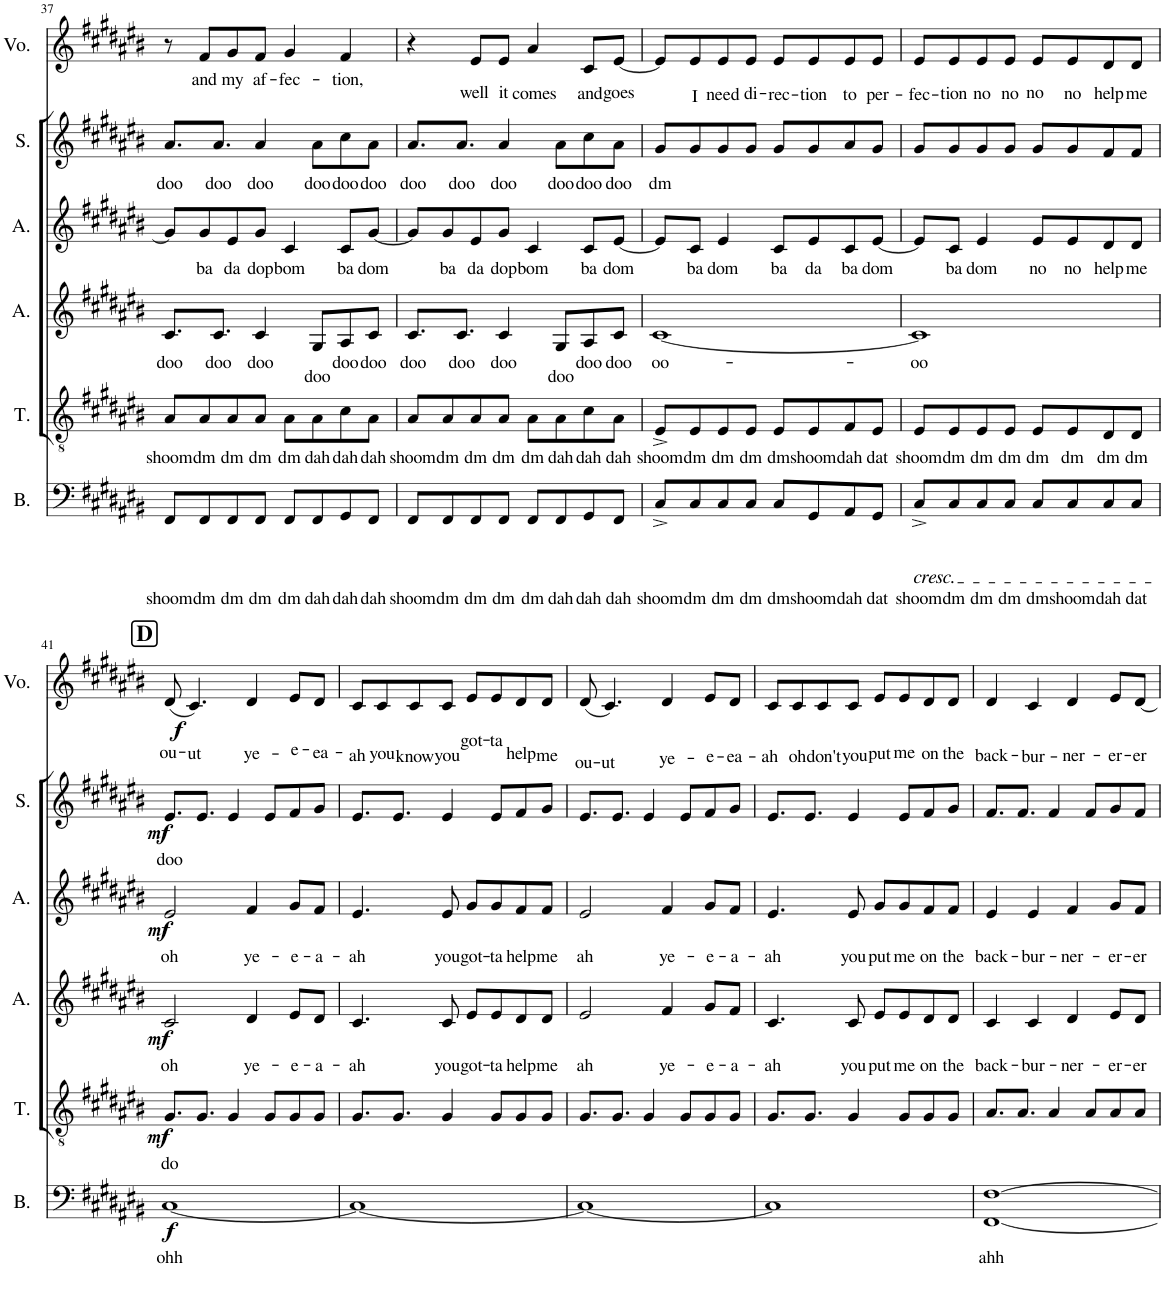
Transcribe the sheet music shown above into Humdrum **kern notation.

**kern	**text	**dynam	**kern	**text	**dynam	**kern	**text	**dynam	**kern	**text	**dynam	**kern	**text	**dynam	**kern	**text	**dynam
*part6	*part6	*part6	*part5	*part5	*part5	*part4	*part4	*part4	*part3	*part3	*part3	*part2	*part2	*part2	*part1	*part1	*part1
*staff6	*staff6	*staff6	*staff5	*staff5	*staff5	*staff4	*staff4	*staff4	*staff3	*staff3	*staff3	*staff2	*staff2	*staff2	*staff1	*staff1	*staff1
*I"Bass	*	*	*I"Tenor	*	*	*I"Alto	*	*	*I"Alto	*	*	*I"Soprano	*	*	*I"Voice	*	*
*I'B.	*	*	*I'T.	*	*	*I'A.	*	*	*I'A.	*	*	*I'S.	*	*	*I'Vo.	*	*
!!LO:PB:g=z
*clefF4	*	*	*clefGv2	*	*	*clefG2	*	*	*clefG2	*	*	*clefG2	*	*	*clefG2	*	*
*	*	*	*	*	*	*	*	*	*	*	*	*	*	*	*Trd7c12	*	*
*k[f#c#g#d#a#e#b#]	*	*	*k[f#c#g#d#a#e#b#]	*	*	*k[f#c#g#d#a#e#b#]	*	*	*k[f#c#g#d#a#e#b#]	*	*	*k[f#c#g#d#a#e#b#]	*	*	*k[f#c#g#d#a#e#b#]	*	*
*M4/4	*	*	*M4/4	*	*	*M4/4	*	*	*M4/4	*	*	*M4/4	*	*	*M4/4	*	*
*met(c)	*	*	*met(c)	*	*	*met(c)	*	*	*met(c)	*	*	*met(c)	*	*	*met(c)	*	*
=37	=37	=37	=37	=37	=37	=37	=37	=37	=37	=37	=37	=37	=37	=37	=37	=37	=37
!	!LO:LY:b	!	!	!LO:LY:b	!	!	!LO:LY:b	!	!	!	!	!	!LO:LY:b	!	!	!	!
8FF#/L	shoom	.	8A#/L	shoom	.	8.c#/L	doo	.	8g#/L]	.	.	8.a#/L	doo	.	8r	.	.
!	!LO:LY:b	!	!	!LO:LY:b	!	!	!	!	!	!LO:LY:b	!	!	!	!	!	!LO:LY:b	!
8FF#/	dm	.	8A#/	dm	.	.	.	.	8g#/	ba	.	.	.	.	8f#/L	and	.
!	!	!	!	!	!	!	!LO:LY:b	!	!	!	!	!	!LO:LY:b	!	!	!	!
.	.	.	.	.	.	8.c#/J	doo	.	.	.	.	8.a#/J	doo	.	.	.	.
!	!LO:LY:b	!	!	!LO:LY:b	!	!	!	!	!	!LO:LY:b	!	!	!	!	!	!LO:LY:b	!
8FF#/	dm	.	8A#/	dm	.	.	.	.	8e#/	da	.	.	.	.	8g#/	my	.
!	!LO:LY:b	!	!	!LO:LY:b	!	!	!LO:LY:b	!	!	!LO:LY:b	!	!	!LO:LY:b	!	!	!LO:LY:b	!
8FF#/J	dm	.	8A#/J	dm	.	4c#/	doo	.	8g#/J	dop	.	4a#/	doo	.	8f#/J	af-	.
!	!LO:LY:b	!	!	!LO:LY:b	!	!	!	!	!	!LO:LY:b	!	!	!	!	!	!LO:LY:b	!
8FF#/L	dm	.	8A#\L	dm	.	.	.	.	4c#/	bom	.	.	.	.	4g#/	-fec-	.
!	!LO:LY:b	!	!	!LO:LY:b	!	!	!LO:LY:b	!	!	!	!	!	!LO:LY:b	!	!	!	!
8FF#/	dah	.	8A#\	dah	.	8G#/L	doo	.	.	.	.	8a#\L	doo	.	.	.	.
!	!LO:LY:b	!	!	!LO:LY:b	!	!	!LO:LY:b	!	!	!LO:LY:b	!	!	!LO:LY:b	!	!	!LO:LY:b	!
8GG#/	dah	.	8c#\	dah	.	8A#/	doo	.	8c#/L	ba	.	8cc#\	doo	.	4f#/	-tion,	.
!	!LO:LY:b	!	!	!LO:LY:b	!	!	!LO:LY:b	!	!	!LO:LY:b	!	!	!LO:LY:b	!	!	!	!
8FF#/J	dah	.	8A#\J	dah	.	8c#/J	doo	.	[8g#/J	dom	.	8a#\J	doo	.	.	.	.
=38	=38	=38	=38	=38	=38	=38	=38	=38	=38	=38	=38	=38	=38	=38	=38	=38	=38
!	!LO:LY:b	!	!	!LO:LY:b	!	!	!LO:LY:b	!	!	!	!	!	!LO:LY:b	!	!	!	!
8FF#/L	shoom	.	8A#/L	shoom	.	8.c#/L	doo	.	8g#/L]	.	.	8.a#/L	doo	.	4r	.	.
!	!LO:LY:b	!	!	!LO:LY:b	!	!	!	!	!	!LO:LY:b	!	!	!	!	!	!	!
8FF#/	dm	.	8A#/	dm	.	.	.	.	8g#/	ba	.	.	.	.	.	.	.
!	!	!	!	!	!	!	!LO:LY:b	!	!	!	!	!	!LO:LY:b	!	!	!	!
.	.	.	.	.	.	8.c#/J	doo	.	.	.	.	8.a#/J	doo	.	.	.	.
!	!LO:LY:b	!	!	!LO:LY:b	!	!	!	!	!	!LO:LY:b	!	!	!	!	!	!LO:LY:b	!
8FF#/	dm	.	8A#/	dm	.	.	.	.	8e#/	da	.	.	.	.	8e#/L	well	.
!	!LO:LY:b	!	!	!LO:LY:b	!	!	!LO:LY:b	!	!	!LO:LY:b	!	!	!LO:LY:b	!	!	!LO:LY:b	!
8FF#/J	dm	.	8A#/J	dm	.	4c#/	doo	.	8g#/J	dop	.	4a#/	doo	.	8e#/J	it	.
!	!LO:LY:b	!	!	!LO:LY:b	!	!	!	!	!	!LO:LY:b	!	!	!	!	!	!LO:LY:b	!
8FF#/L	dm	.	8A#\L	dm	.	.	.	.	4c#/	bom	.	.	.	.	4a#/	comes	.
!	!LO:LY:b	!	!	!LO:LY:b	!	!	!LO:LY:b	!	!	!	!	!	!LO:LY:b	!	!	!	!
8FF#/	dah	.	8A#\	dah	.	8G#/L	doo	.	.	.	.	8a#\L	doo	.	.	.	.
!	!LO:LY:b	!	!	!LO:LY:b	!	!	!LO:LY:b	!	!	!LO:LY:b	!	!	!LO:LY:b	!	!	!LO:LY:b	!
8GG#/	dah	.	8c#\	dah	.	8A#/	doo	.	8c#/L	ba	.	8cc#\	doo	.	8c#/L	and	.
!	!LO:LY:b	!	!	!LO:LY:b	!	!	!LO:LY:b	!	!	!LO:LY:b	!	!	!LO:LY:b	!	!	!LO:LY:b	!
8FF#/J	dah	.	8A#\J	dah	.	8c#/J	doo	.	[8e#/J	dom	.	8a#\J	doo	.	[8e#/J	goes	.
=39	=39	=39	=39	=39	=39	=39	=39	=39	=39	=39	=39	=39	=39	=39	=39	=39	=39
!	!LO:LY:b	!	!	!LO:LY:b	!	!	!LO:LY:b	!	!	!	!	!	!LO:LY:b	!	!	!	!
8C#^/L	shoom	.	8E#^/L	shoom	.	[1c#	oo-	.	8e#/L]	.	.	8g#/L	dm	.	8e#/L]	.	.
!	!LO:LY:b	!	!	!LO:LY:b	!	!	!	!	!	!LO:LY:b	!	!	!	!	!	!LO:LY:b	!
8C#/	dm	.	8E#/	dm	.	.	.	.	8c#/J	ba	.	8g#/	.	.	8e#/	I	.
!	!LO:LY:b	!	!	!LO:LY:b	!	!	!	!	!	!LO:LY:b	!	!	!	!	!	!LO:LY:b	!
8C#/	dm	.	8E#/	dm	.	.	.	.	4e#/	dom	.	8g#/	.	.	8e#/	need	.
!	!LO:LY:b	!	!	!LO:LY:b	!	!	!	!	!	!	!	!	!	!	!	!LO:LY:b	!
8C#/J	dm	.	8E#/J	dm	.	.	.	.	.	.	.	8g#/J	.	.	8e#/J	di-	.
!	!LO:LY:b	!	!	!LO:LY:b	!	!	!	!	!	!LO:LY:b	!	!	!	!	!	!LO:LY:b	!
8C#/L	dm	.	8E#/L	dm	.	.	.	.	8c#/L	ba	.	8g#/L	.	.	8e#/L	-rec-	.
!	!LO:LY:b	!	!	!LO:LY:b	!	!	!	!	!	!LO:LY:b	!	!	!	!	!	!LO:LY:b	!
8GG#/	shoom	.	8E#/	shoom	.	.	.	.	8e#/	da	.	8g#/	.	.	8e#/	-tion	.
!	!LO:LY:b	!	!	!LO:LY:b	!	!	!	!	!	!LO:LY:b	!	!	!	!	!	!LO:LY:b	!
8AA#/	dah	.	8F#/	dah	.	.	.	.	8c#/	ba	.	8a#/	.	.	8e#/	to	.
!	!LO:LY:b	!	!	!LO:LY:b	!	!	!	!	!	!LO:LY:b	!	!	!	!	!	!LO:LY:b	!
8GG#/J	dat	.	8E#/J	dat	.	.	.	.	[8e#/J	dom	.	8g#/J	.	.	8e#/J	per-	.
=40	=40	=40	=40	=40	=40	=40	=40	=40	=40	=40	=40	=40	=40	=40	=40	=40	=40
!LO:TX:b:i:t=cresc.	!	!	!	!	!	!	!	!	!	!	!	!	!	!	!	!	!
!	!LO:LY:b	!	!	!LO:LY:b	!	!	!LO:LY:b	!	!	!	!	!	!	!	!	!LO:LY:b	!
8C#^/L	shoom	.	8E#/L	shoom	.	1c#]	-oo	.	8e#/L]	.	.	8g#/L	.	.	8e#/L	-fec-	.
!	!LO:LY:b	!	!	!LO:LY:b	!	!	!	!	!	!LO:LY:b	!	!	!	!	!	!LO:LY:b	!
8C#/	dm	.	8E#/	dm	.	.	.	.	8c#/J	ba	.	8g#/	.	.	8e#/	-tion	.
!	!LO:LY:b	!	!	!LO:LY:b	!	!	!	!	!	!LO:LY:b	!	!	!	!	!	!LO:LY:b	!
8C#/	dm	.	8E#/	dm	.	.	.	.	4e#/	dom	.	8g#/	.	.	8e#/	no	.
!	!LO:LY:b	!	!	!LO:LY:b	!	!	!	!	!	!	!	!	!	!	!	!LO:LY:b	!
8C#/J	dm	.	8E#/J	dm	.	.	.	.	.	.	.	8g#/J	.	.	8e#/J	no	.
!	!LO:LY:b	!	!	!LO:LY:b	!	!	!	!	!	!LO:LY:b	!	!	!	!	!	!LO:LY:b	!
8C#/L	dm	.	8E#/L	dm	.	.	.	.	8e#/L	no	.	8g#/L	.	.	8e#/L	no	.
!	!LO:LY:b	!	!	!LO:LY:b	!	!	!	!	!	!LO:LY:b	!	!	!	!	!	!LO:LY:b	!
8C#/	shoom	.	8E#/	dm	.	.	.	.	8e#/	no	.	8g#/	.	.	8e#/	no	.
!	!LO:LY:b	!	!	!LO:LY:b	!	!	!	!	!	!LO:LY:b	!	!	!	!	!	!LO:LY:b	!
8C#/	dah	.	8D#/	dm	.	.	.	.	8d#/	help	.	8f#/	.	.	8d#/	help	.
!	!LO:LY:b	!	!	!LO:LY:b	!	!	!	!	!	!LO:LY:b	!	!	!	!	!	!LO:LY:b	!
8C#/J	dat	.	8D#/J	dm	.	.	.	.	8d#/J	me	.	8f#/J	.	.	8d#/J	me	.
!!LO:LB:g=z
!!LO:REH:place=s1:a:B:cj:fs=14:t=D
=41	=41	=41	=41	=41	=41	=41	=41	=41	=41	=41	=41	=41	=41	=41	=41	=41	=41
!	!LO:LY:b	!LO:DY:b	!	!LO:LY:b	!LO:DY:b	!	!LO:LY:b	!LO:DY:b	!	!LO:LY:b	!LO:DY:b	!	!LO:LY:b	!LO:DY:b	!	!LO:LY:b	!LO:DY:b
[1C#	ohh	f	8.G#/L	do	mf	2c#/	oh	mf	2e#/	oh	mf	8.e#/L	doo	mf	(8d#/	ou-	f
!	!	!	!	!	!	!	!	!	!	!	!	!	!	!	!	!LO:LY:b	!
.	.	.	.	.	.	.	.	.	.	.	.	.	.	.	4.c#/)	-ut	.
.	.	.	8.G#/J	.	.	.	.	.	.	.	.	8.e#/J	.	.	.	.	.
.	.	.	4G#/	.	.	.	.	.	.	.	.	4e#/	.	.	.	.	.
!	!	!	!	!	!	!	!LO:LY:b	!	!	!LO:LY:b	!	!	!	!	!	!LO:LY:b	!
.	.	.	.	.	.	4d#/	ye-	.	4f#/	ye-	.	.	.	.	4d#/	ye-	.
.	.	.	8G#/L	.	.	.	.	.	.	.	.	8e#/L	.	.	.	.	.
!	!	!	!	!	!	!	!LO:LY:b	!	!	!LO:LY:b	!	!	!	!	!	!LO:LY:b	!
.	.	.	8G#/	.	.	8e#/L	-e-	.	8g#/L	-e-	.	8f#/	.	.	8e#/L	-e-	.
!	!	!	!	!	!	!	!LO:LY:b	!	!	!LO:LY:b	!	!	!	!	!	!LO:LY:b	!
.	.	.	8G#/J	.	.	8d#/J	-a-	.	8f#/J	-a-	.	8g#/J	.	.	8d#/J	-ea-	.
=42	=42	=42	=42	=42	=42	=42	=42	=42	=42	=42	=42	=42	=42	=42	=42	=42	=42
!	!	!	!	!	!	!	!LO:LY:b	!	!	!LO:LY:b	!	!	!	!	!	!LO:LY:b	!
1C#_	.	.	8.G#/L	.	.	4.c#/	-ah	.	4.e#/	-ah	.	8.e#/L	.	.	8c#/L	-ah	.
!	!	!	!	!	!	!	!	!	!	!	!	!	!	!	!	!LO:LY:b	!
.	.	.	.	.	.	.	.	.	.	.	.	.	.	.	8c#/	you	.
.	.	.	8.G#/J	.	.	.	.	.	.	.	.	8.e#/J	.	.	.	.	.
!	!	!	!	!	!	!	!	!	!	!	!	!	!	!	!	!LO:LY:b	!
.	.	.	.	.	.	.	.	.	.	.	.	.	.	.	8c#/	know	.
!	!	!	!	!	!	!	!LO:LY:b	!	!	!LO:LY:b	!	!	!	!	!	!LO:LY:b	!
.	.	.	4G#/	.	.	8c#/	you	.	8e#/	you	.	4e#/	.	.	8c#/J	you	.
!	!	!	!	!	!	!	!LO:LY:b	!	!	!LO:LY:b	!	!	!	!	!	!LO:LY:b	!
.	.	.	.	.	.	8e#/L	got-	.	8g#/L	got-	.	.	.	.	8e#/L	got-	.
!	!	!	!	!	!	!	!LO:LY:b	!	!	!LO:LY:b	!	!	!	!	!	!LO:LY:b	!
.	.	.	8G#/L	.	.	8e#/	-ta	.	8g#/	-ta	.	8e#/L	.	.	8e#/	-ta	.
!	!	!	!	!	!	!	!LO:LY:b	!	!	!LO:LY:b	!	!	!	!	!	!LO:LY:b	!
.	.	.	8G#/	.	.	8d#/	help	.	8f#/	help	.	8f#/	.	.	8d#/	help	.
!	!	!	!	!	!	!	!LO:LY:b	!	!	!LO:LY:b	!	!	!	!	!	!LO:LY:b	!
.	.	.	8G#/J	.	.	8d#/J	me	.	8f#/J	me	.	8g#/J	.	.	8d#/J	me	.
=43	=43	=43	=43	=43	=43	=43	=43	=43	=43	=43	=43	=43	=43	=43	=43	=43	=43
!	!	!	!	!	!	!	!LO:LY:b	!	!	!LO:LY:b	!	!	!	!	!	!LO:LY:b	!
1C#_	.	.	8.G#/L	.	.	2e#/	ah	.	2e#/	ah	.	8.e#/L	.	.	(8d#/	ou-	.
!	!	!	!	!	!	!	!	!	!	!	!	!	!	!	!	!LO:LY:b	!
.	.	.	.	.	.	.	.	.	.	.	.	.	.	.	4.c#/)	-ut	.
.	.	.	8.G#/J	.	.	.	.	.	.	.	.	8.e#/J	.	.	.	.	.
.	.	.	4G#/	.	.	.	.	.	.	.	.	4e#/	.	.	.	.	.
!	!	!	!	!	!	!	!LO:LY:b	!	!	!LO:LY:b	!	!	!	!	!	!LO:LY:b	!
.	.	.	.	.	.	4f#/	ye-	.	4f#/	ye-	.	.	.	.	4d#/	ye-	.
.	.	.	8G#/L	.	.	.	.	.	.	.	.	8e#/L	.	.	.	.	.
!	!	!	!	!	!	!	!LO:LY:b	!	!	!LO:LY:b	!	!	!	!	!	!LO:LY:b	!
.	.	.	8G#/	.	.	8g#/L	-e-	.	8g#/L	-e-	.	8f#/	.	.	8e#/L	-e-	.
!	!	!	!	!	!	!	!LO:LY:b	!	!	!LO:LY:b	!	!	!	!	!	!LO:LY:b	!
.	.	.	8G#/J	.	.	8f#/J	-a-	.	8f#/J	-a-	.	8g#/J	.	.	8d#/J	-ea-	.
=44	=44	=44	=44	=44	=44	=44	=44	=44	=44	=44	=44	=44	=44	=44	=44	=44	=44
!	!	!	!	!	!	!	!LO:LY:b	!	!	!LO:LY:b	!	!	!	!	!	!LO:LY:b	!
1C#]	.	.	8.G#/L	.	.	4.c#/	-ah	.	4.e#/	-ah	.	8.e#/L	.	.	8c#/L	-ah	.
!	!	!	!	!	!	!	!	!	!	!	!	!	!	!	!	!LO:LY:b	!
.	.	.	.	.	.	.	.	.	.	.	.	.	.	.	8c#/	oh	.
.	.	.	8.G#/J	.	.	.	.	.	.	.	.	8.e#/J	.	.	.	.	.
!	!	!	!	!	!	!	!	!	!	!	!	!	!	!	!	!LO:LY:b	!
.	.	.	.	.	.	.	.	.	.	.	.	.	.	.	8c#/	don't	.
!	!	!	!	!	!	!	!LO:LY:b	!	!	!LO:LY:b	!	!	!	!	!	!LO:LY:b	!
.	.	.	4G#/	.	.	8c#/	you	.	8e#/	you	.	4e#/	.	.	8c#/J	you	.
!	!	!	!	!	!	!	!LO:LY:b	!	!	!LO:LY:b	!	!	!	!	!	!LO:LY:b	!
.	.	.	.	.	.	8e#/L	put	.	8g#/L	put	.	.	.	.	8e#/L	put	.
!	!	!	!	!	!	!	!LO:LY:b	!	!	!LO:LY:b	!	!	!	!	!	!LO:LY:b	!
.	.	.	8G#/L	.	.	8e#/	me	.	8g#/	me	.	8e#/L	.	.	8e#/	me	.
!	!	!	!	!	!	!	!LO:LY:b	!	!	!LO:LY:b	!	!	!	!	!	!LO:LY:b	!
.	.	.	8G#/	.	.	8d#/	on	.	8f#/	on	.	8f#/	.	.	8d#/	on	.
!	!	!	!	!	!	!	!LO:LY:b	!	!	!LO:LY:b	!	!	!	!	!	!LO:LY:b	!
.	.	.	8G#/J	.	.	8d#/J	the	.	8f#/J	the	.	8g#/J	.	.	8d#/J	the	.
=45	=45	=45	=45	=45	=45	=45	=45	=45	=45	=45	=45	=45	=45	=45	=45	=45	=45
!	!LO:LY:b	!	!	!	!	!	!LO:LY:b	!	!	!LO:LY:b	!	!	!	!	!	!LO:LY:b	!
[1FF# [1F#	ahh	.	8.A#/L	.	.	4c#/	back-	.	4e#/	back-	.	8.f#/L	.	.	4d#/	back-	.
.	.	.	8.A#/J	.	.	.	.	.	.	.	.	8.f#/J	.	.	.	.	.
!	!	!	!	!	!	!	!LO:LY:b	!	!	!LO:LY:b	!	!	!	!	!	!LO:LY:b	!
.	.	.	.	.	.	4c#/	bur-	.	4e#/	bur-	.	.	.	.	4c#/	-bur-	.
.	.	.	4A#/	.	.	.	.	.	.	.	.	4f#/	.	.	.	.	.
!	!	!	!	!	!	!	!LO:LY:b	!	!	!LO:LY:b	!	!	!	!	!	!LO:LY:b	!
.	.	.	.	.	.	4d#/	-ner-	.	4f#/	-ner-	.	.	.	.	4d#/	-ner-	.
.	.	.	8A#/L	.	.	.	.	.	.	.	.	8f#/L	.	.	.	.	.
!	!	!	!	!	!	!	!LO:LY:b	!	!	!LO:LY:b	!	!	!	!	!	!LO:LY:b	!
.	.	.	8A#/	.	.	8e#/L	-er-	.	8g#/L	-er-	.	8g#/	.	.	8e#/L	-er-	.
!	!	!	!	!	!	!	!LO:LY:b	!	!	!LO:LY:b	!	!	!	!	!	!LO:LY:b	!
.	.	.	8A#/J	.	.	8d#/J	-er	.	8f#/J	-er	.	8f#/J	.	.	[8d#/J	-er	.
=	=	=	=	=	=	=	=	=	=	=	=	=	=	=	=	=	=
*-	*-	*-	*-	*-	*-	*-	*-	*-	*-	*-	*-	*-	*-	*-	*-	*-	*-
